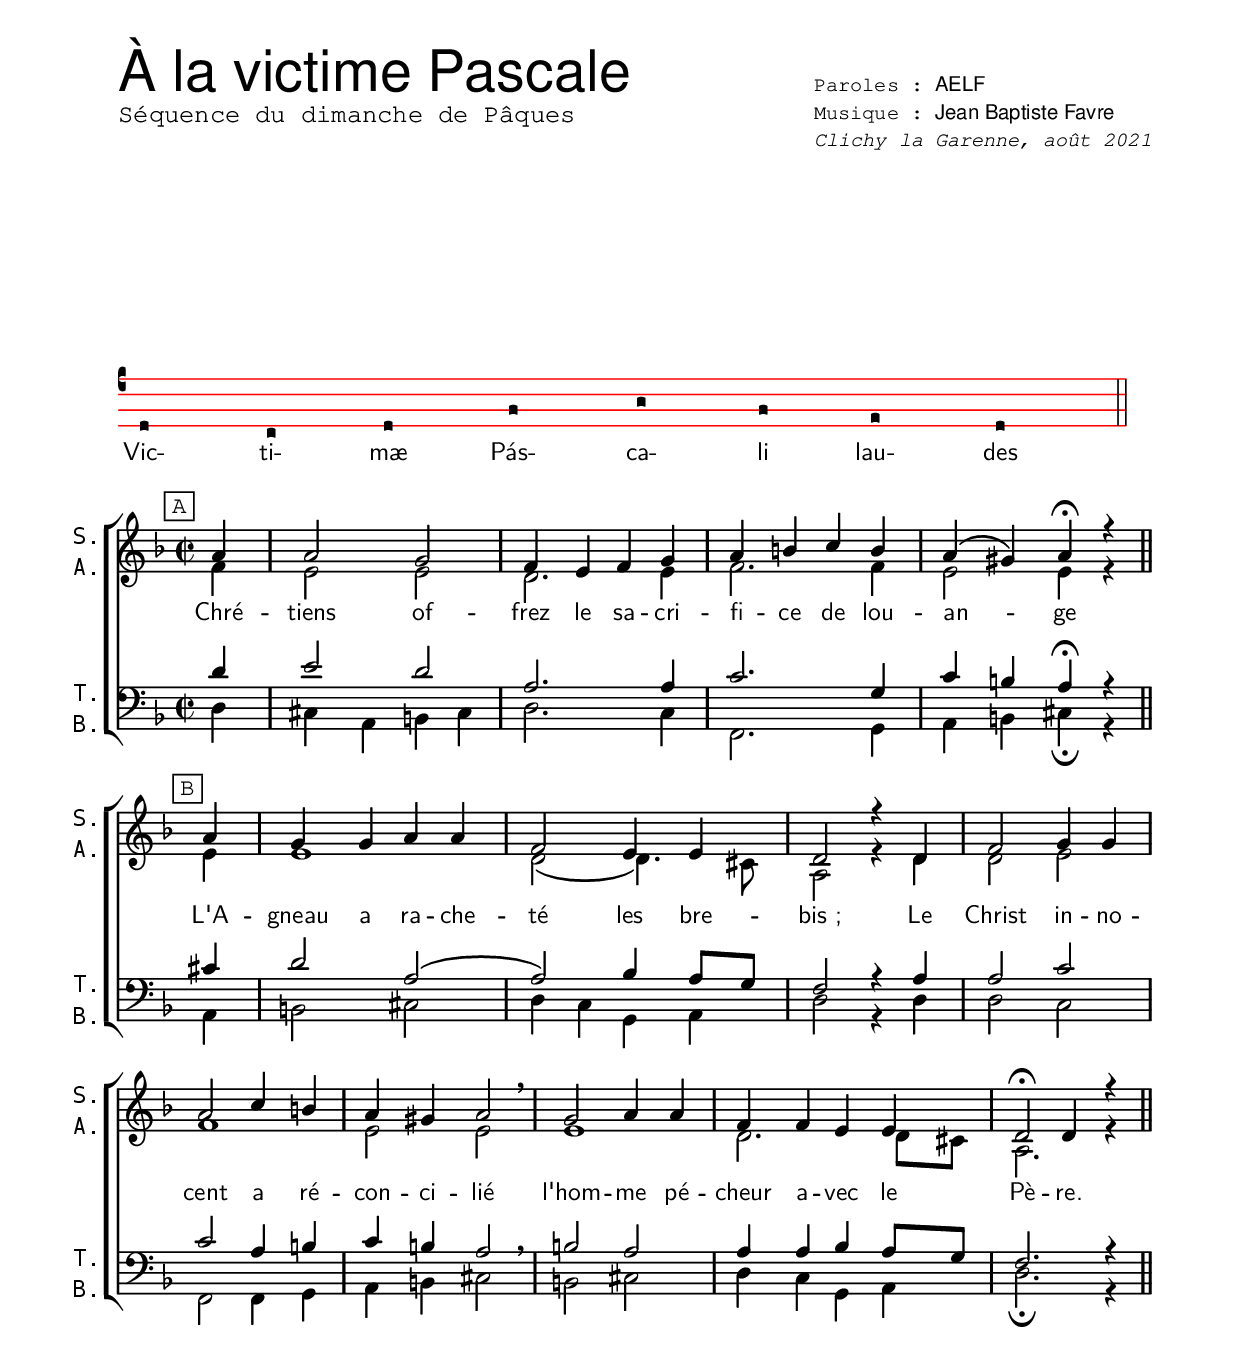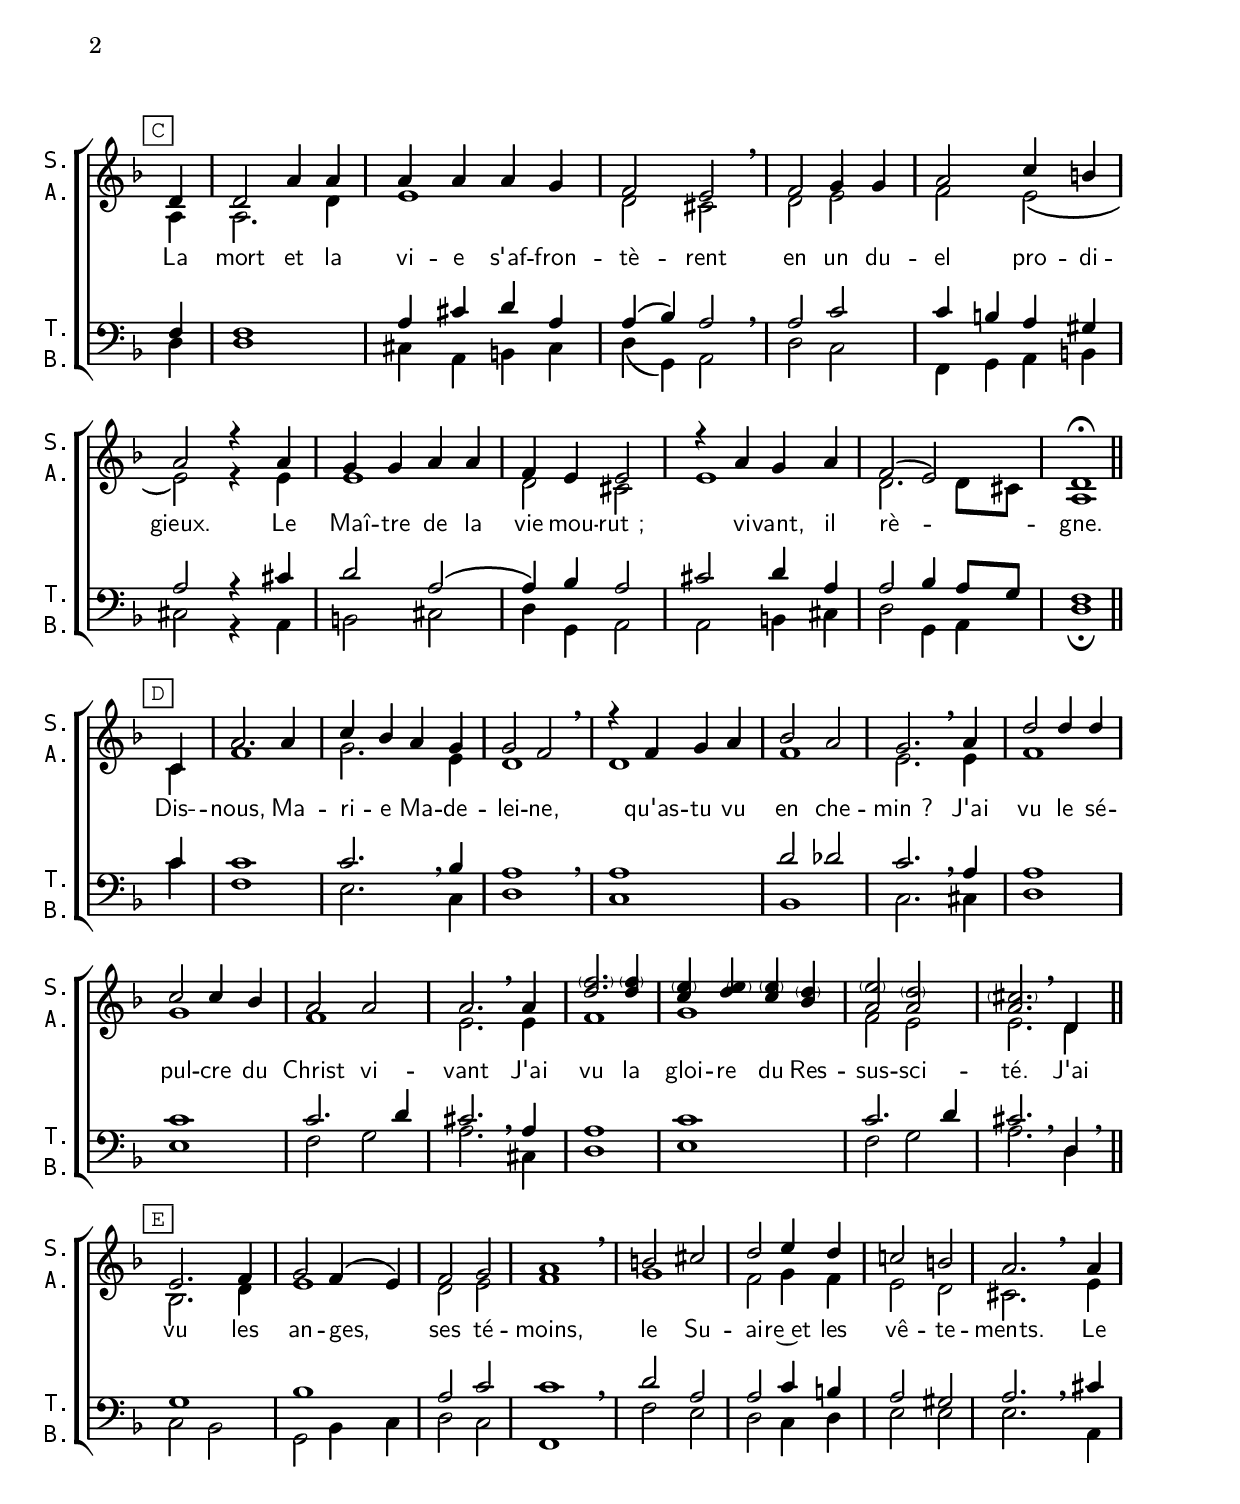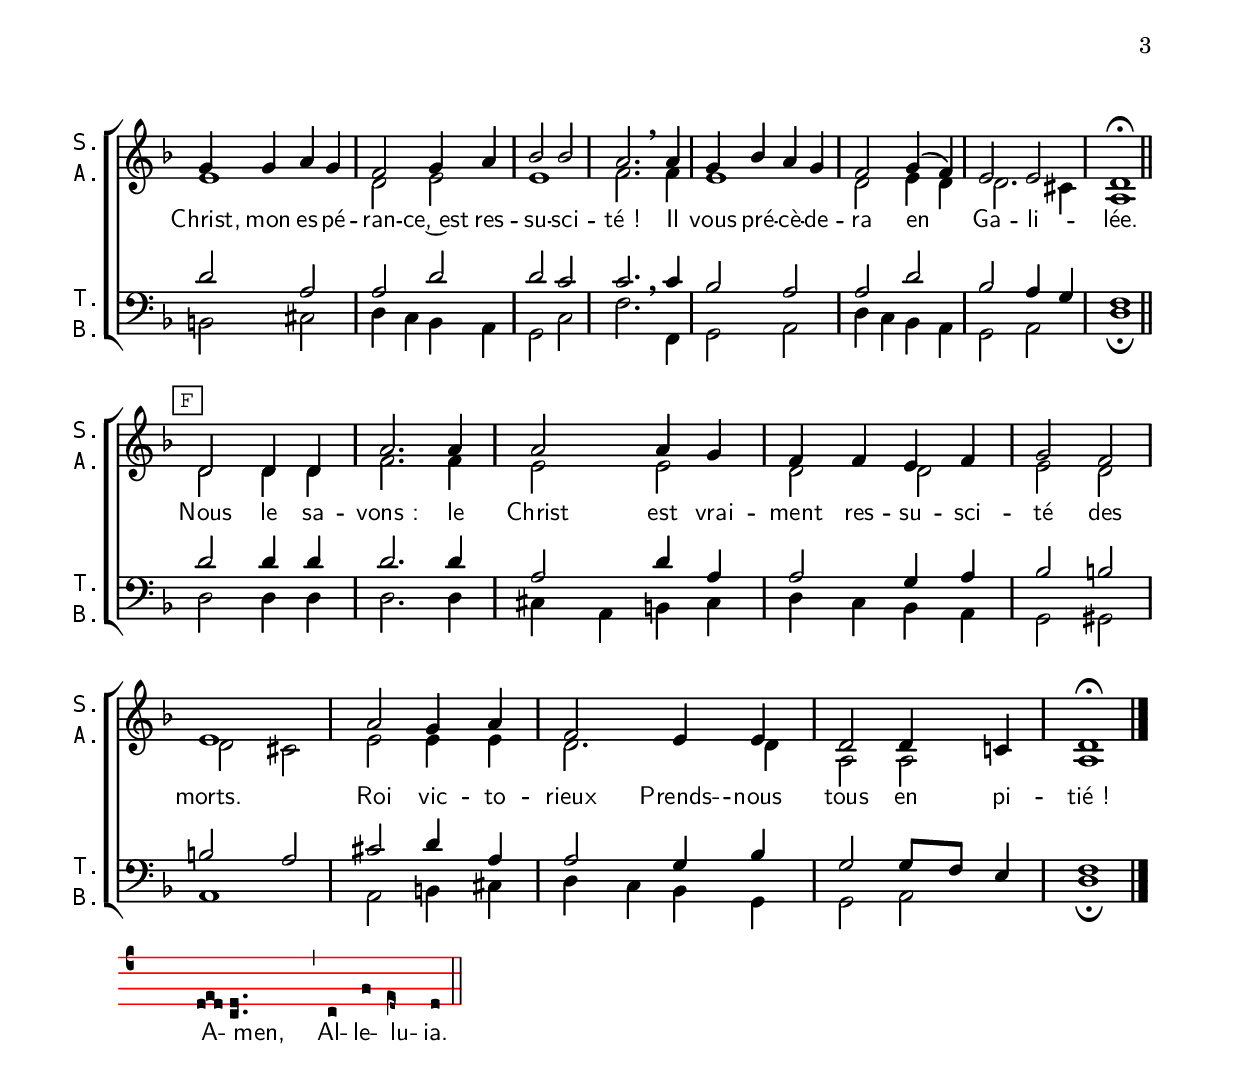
\version "2.22.0"
\language "english"
\include "gregorian.ly"
\include "../libs/commonFunctions.ily"

headers = \header {
  title = "À la victime Pascale"
  subtitle = "Séquence du dimanche de Pâques"
  composer = "Jean Baptiste Favre"
  poet = "AELF"
  subsubtitle = "Clichy la Garenne, août 2021"
  dedication = "Au père Thomas B."
  }

cantusSolistMusic = {
  \clef "vaticana-do3"
  %\noBreak
  d c d f g f e d \finalis
}
amenSolistMusic = {
  \clef "vaticana-do3"
  \[ d\melisma e d\melismaEnd \] \[ \augmentum c\melisma \pes \augmentum d\melismaEnd \] \divisioMinima c f \[ e\melisma \flexa \deminutum d\melismaEnd \] d \finalis
}
%%%%%%%%%%%%%%%%%%%%%%%%%%
%%%%%     Répons     %%%%%
%%%%%%%%%%%%%%%%%%%%%%%%%%
reponsRhythms = {
  \key f \major \time 2/2
  \markCustom "A"
  \partial 4 s4 s1*4  \bar "||" \break % Chrétiens offrez…
  \markCustom "B"
  \partial 4 s4 s1*9  \bar "||" \break % L'Agneau…
  \markCustom "C"
  \partial 4 s4 s1*11 \bar "||" \break % La mort et la vie…
%  \markCustom "D'"
%  \partial 4 s4 s1*14 \bar "||" \break % Dis-nous Marie Madeleine…
%  \markCustom "E'"
%                s1*16 \bar "||" \pageBreak % J'ai vu les anges
  \markCustom "D"
  \partial 4 s4 s1*14 \bar "||" \break % Dis-nous Marie Madeleine…
  \markCustom "E"
                s1*16 \bar "||" \break % J'ai vu les anges
  \markCustom "F"
                s1*10 \bar "|." \break % Nous le savons
  }
reponsSopranosMusic = \relative c'' {
  \partial 4 a4 a2 g f4 e f g a b c b a4 (gs) a4 \fermata r4 % Chrétiens offrez…

  \partial 4 a4 g g a a f2 e4 e d2 r4 % L'Agneau…
  d4 f2 g4 g a2 c4 b a4 gs a2 \breathe
  g2 a4 a f4 f e e d2 \fermata d4 r4

  \partial 4 d d2 a'4 a a4 a a4 g f2 e2 \breathe % La mort et la vie…
  f2 g4 g a2 c4 b a2 r4
  a4 g g a a f4 e e2 r4
  a4 g a f2 (e) d1 \fermata

  %{
  \partial 4 d4 d2. a'4 a2 a4 g f2 e \breathe % Dis-nous Marie Madeleine…
  f2 g a c4 b a2. \breathe
  a4 g2 a4 g f2 e4 f g2 f2 e1
  r4 a4 g a f2 f g4 f e e d1 \fermata

  d2 a'4 a a2. g4 f2 e2 d1 % J'ai vu les Anges
  f2 g2 a2 c4 b a2 gs a2. \breathe
  a4 g g a a f2 g4 a g2 f e2. \breathe
  a4 g g a a f2. f4 g (f) e2 d1
  %}
  \partial 4 c4 a'2. a4 c bf a g g2 f2 \breathe % Dis-nous Marie Madeleine…
  r4 f4 g a bf2 a g2. \breathe
  a4 d2 d4 d c2 c4 bf a2 a a2. \breathe
  a4 <d \parenthesize f>2. <d \parenthesize f>4 <c \parenthesize e> <d \parenthesize e> <c \parenthesize e> <bf \parenthesize d> <a \parenthesize e'>2 <a \parenthesize d> <a \parenthesize cs>2. \breathe

  d,4 e2. f4 g2 f4 (e) f2 g a1 \breathe % J'ai vu les Anges
  b2 cs d e4 d c!2 b a2. \breathe
  a4 g g a4 g f2 g4 a bf2 bf a2. \breathe
  a4 g bf a g f2 g4 (f) e2 e d1 \fermata

  d2 d4 d a'2. a4 a2 a4 g4 f f e f g2 f e1 % Nous le savons
  a2 g4 a f2 e4 e d2 d4 c! d1 \fermata
  }
reponsAltosMusic = \relative c' {
  \partial 4 f4 e2 e d2. e4 f2. f4 e2 e4 r4 % Chrétiens offrez…

  \partial 4 e4 e1 d2 (d4.) cs8 a2 r4 % L'Agneau…
  d4 d2 e2 f1 e2 e2 \breathe
  e1 d2.  d8 cs a2. r4

  \partial 4 a4 a2. d4 e1 d2 cs2 \breathe % La mort et la vie…
  d2 e f e2 (e) r4
  e4 e1 d2 cs2
  e1 d2. d8 cs a1

%{
  \partial 4 a4 a2. d4 e2 e2 d2 cs \breathe
  d2 e f e2 e2. \breathe
  e4 e2 e d d d d cs1
  e2 e2 d1 d2 d4. cs8 a1

  d2 f4 f e2. e4 d2 cs d1
  d2 e f f e e e2.
  e4 e2 e d d d d cs2.
  e4 e2 e2 d1 d2 d4 cs a1
%}
  \partial 4 c4 f1 g2. e4 d1 \breathe % Dis-nous Marie Madeleine…
  d1 f1 e2. \breathe
  e4 f1 g1 f1 e2. \breathe
  e4 f1 g1 f2 e e2. \breathe

  d4 bf2. d4 e1 d2 e f1 \breathe % J'ai vu les anges
  g1 f2 g4 f e2 d cs2. \breathe
  e4 e1 d2 e2 e1 f2. \breathe
  f4 e1 d2 e4 d d2. cs4 a1

  d2 d4 d f2. f4 e2 e d d e d d cs2 % Nous le savons
  e2 e4 e d2. d4 a2 a a1
  }
reponsTenorsMusic =  \relative c' {
  \partial 4 d4 e2 d2 a2. a4 c2. g4 c4 b a4 \fermata r4 % Chrétiens offrez…

  \partial 4 cs4 d2 a2 (a2) bf4 a8 g f2 r4 % L'Agneau…
  a4 a2 c2 c2 a4 b c4 b a2 \breathe
  b2 a2 a4 a bf a8 g f2. r4

  \partial 4 f4 f1 a4 cs d a a4 (bf) a2 \breathe % La mort et la vie…
  a2 c c4 b a gs a2 r4 cs d2 a (a4) bf a2
  cs2 d4 a a2 bf4 a8 g f1

%{
  \partial 4 f4 f2. f4  a4 cs d a a4 (bf8 b) a2 \breathe
  a2 c c4 b a gs a2. \breathe
  cs4 d2 a a a bf b a1
  cs2 d4 a a2 bf4 b a2. g4 f1

  d'2 a4 a a2. a4 a2 a4 g f1
  a2 c c2 a4 g c2 b a2.
  cs4 d2 a2 a a bf b a1
  cs2 d4 a a1 bf4 b a g f1
%}
  \partial 4 c'4 c1 c2. \breathe  % Dis-nous Marie Madeleine…
  bf4 a1 a d2 df c2. \breathe
  a4 a1 c c2. d4 cs2. \breathe
  a4 a1 c c2. d4 cs2. d,4 \breathe

  g1 bf a2 c c1 \breathe % J'ai vu les anges
  d2 a a c4 b a2 gs a2. \breathe
  cs4 d2 a2 a2 d2 d2 c2 c2. \breathe
  c4  bf2 a a d bf2 a4 g f1

  d'2 d4 d d2. d4 a2 d4 a a2 g4 a bf2 b b a2 % Nous le savons
  cs2 d4 a a2 g4 bf g2 g8 f e4 f1
  }
reponsBassesMusic =  \relative c {
  \partial 4 d4 cs a b cs d2. c4 f,2. g4 a4 b cs4 \fermata r4 % Chrétiens offrez…

  \partial 4 a4 b2 cs2 d4 c g a d2 r4 % L'Agneau…
  d4 d2 c f, f4 g a4 b cs2 \breathe
  b2 cs d4 c g a d2. \fermata r4

  \partial 4 d4 d1 cs4 a b cs d4 (g,) a2 \breathe % La mort et la vie…
  d2 c f,4 g a b cs2 r4
  a4 b2 cs d4 g, a2
  a2 b4 cs d2 g,4 a d1 \fermata

%{
  \partial 4 d4 d2. d4 cs a b cs d8 c g gs a2 \breathe
  d2 c f,4 g a b cs2. \breathe
  a4 b2 cs4 cs d2 d4 c g2 gs a1
  a2 b4 cs d c g gs a2 a2 d1 \fermata

  d2 d4 d cs a b cs d g, a2 d1
  d2 c f, f4 g a2 b cs2.
  a4 b2 cs d4 c bf2 g2 gs a2.
  a4 b2 cs d4 c bf a g gs a2 a1
%}
  \partial 4 c'4 f,1 e2. c4 d1 \breathe % Dis-nous Marie Madeleine…
  c bf1 c2. \breathe
  cs4 d1 e f2 g a2. \breathe
  cs,4 d1 e f2 g a2. \breathe

  d,4 c2 bf g bf4 c d2 c f,1 \breathe % J'ai vu les anges
  f'2 e d c4 d e2 e e2. \breathe
  a,4 b2 cs d4 c bf a g2 c f2. \breathe
  f,4 g2 a d4 c bf a g2 a d1 \fermata

  d2 d4 d d2. d4 cs a b cs d c bf a g2 gs a1 % Nous le savons
  a2 b4 cs d4 c bf g g2 a d1 \fermata
  }
reponsLyrics = \lyricmode {
  Chré -- tiens of -- frez le sa -- cri -- fi -- ce de lou -- an -- ge

  L'A -- gneau a ra -- che -- té les bre -- bis&nbsp;;
  Le Christ in -- no -- cent a ré -- con -- ci -- lié
  l'hom -- me pé -- cheur a -- vec le Pè -- re.

  La mort et la vi -- e s'af -- fron -- tè -- rent
  en un du -- el pro -- di -- gieux.
  Le Maî -- tre de la vie mou -- rut&nbsp;; vi -- vant, il rè -- gne.

  Dis- -- nous, Ma -- ri -- e Ma -- de -- lei -- ne,
  qu'as -- tu vu en che -- min&nbsp;?
  J'ai vu le sé -- pul -- cre du Christ vi -- vant
  J'ai vu la gloi -- re du Res -- sus -- sci -- té.

  J'ai vu les an -- ges, ses té -- moins,
  le Su -- ai -- re~et les vê -- te -- ments.
  Le Christ, mon es -- pé -- ran -- ce,~est res -- su -- sci -- té&nbsp;!
  Il vous pré -- cè -- de -- ra en Ga -- li -- lée.

  Nous le sa -- vons&nbsp;: le Christ
  est vrai -- ment res -- su -- sci -- té des morts.

  Roi vic -- to -- rieux
  Prends- -- nous tous en pi -- tié&nbsp;!

  }
%%%%%%%%%%%%%%%%%%%%%%%%%%%%%%%%%%%%%%%%%%%%
%%%%%          DRAW PARTITION          %%%%%
%%%%%%%%%%%%%%%%%%%%%%%%%%%%%%%%%%%%%%%%%%%%
FirstPageHeaders = \headers
OtherPageHeaders = \header {
  composer = ##f
  dedication = ##f
  poet = ##f
  subsubtitle = ##f
  subtitle = ##f
  title = ##f
  }

\paper {
  top-margin = 1\cm
  bottom-margin = 1\cm
  left-margin = 1\cm
  right-margin = 1\cm
  indent = 1\cm
  % Plan for recto-verso printing with inner margin
  two-sided = ##t
  inner-margin =  2\cm
  outer-margin = 1.5\cm

  oddFooterMarkup = {}
  #(include-special-characters)

  %systems-per-page = 6
  %#(define fonts
  %  (set-global-fonts
  %   #:music "emmentaler"
  %   #:brace "emmentaler"
  %   #:roman "Latin Modern Roman"
  %   #:sans "Latin Modern Sans"
  %   #:typewriter "Monospace Regular"
  %  ))
  }
FirstScorePaper = \paper {
    markup-system-spacing = #'((basic-distance . 30)
       (minimum-distance . 30)
       (padding . 5)
       (stretchability . 5))
    top-markup-spacing = #'((basic-distance . 3)
       (minimum-distance . 3)
       (padding . 3)
       (stretchability . 3))
    top-system-spacing = #'((basic-distance . 6)
       (minimum-distance . 6)
       (padding . 6)
       (stretchability . 5))
    system-system-spacing = #'((basic-distance . 3)
       (minimum-distance . 3)
       (padding . 3)
       (stretchability . 3))
    scoreTitleMarkup = \markup { \columns {
        \fill-line {
          \column {
            \line {
              \left-column {
                \fontsize #8 \sans \fromproperty #'header:title
                \fontsize #1 \typewriter \fromproperty #'header:subtitle
              }
            }
          }
          \column {
            \line {
              \fontsize #-1
              \left-column {
                \line { \concat { \typewriter "Paroles&nbsp;:&nbsp;" \sans \fromproperty #'header:poet \bold " " } }
                \line { \concat { \typewriter "Musique&nbsp;:&nbsp;" \sans \fromproperty #'header:composer \bold " " } }
                \typewriter \italic \fromproperty #'header:subsubtitle
              }
            }
          }
        }
      }
    }
    oddFooterMarkup = {}
  }
OtherScoresPaper = \paper {
    markup-system-spacing = #'((basic-distance . 3)
       (minimum-distance . 3)
       (padding . 3)
       (stretchability . 5))
    top-markup-spacing = #'((basic-distance . 3)
       (minimum-distance . 3)
       (padding . 3)
     4 (stretchability . 5))
    top-system-spacing = #'((basic-distance . 9)
       (minimum-distance . 9)
       (padding . 7)
       (stretchability . 5))
    system-system-spacing = #'((basic-distance . 3)
       (minimum-distance . 3)
       (padding . 3)
      (stretchability . 5))
  }
LastScorePaper = \paper {
    top-system-spacing = #'((basic-distance . 5)
       (minimum-distance . 3)
       (padding . 1)
       (stretchability . 10))
    system-system-spacing = #'((basic-distance . 0)
       (minimum-distance . 0)
       (padding . 1)
       (stretchability . 10))
   score-markup-spacing = #'((basic-distance . 0)
       (minimum-distance . 0)
       (padding . 1)
       (stretchability . 10))
    markup-system-spacing = #'((basic-distance . 5)
       (minimum-distance . 3)
       (padding . 1)
       (stretchability . 10))
}
AllScoreLayout = \layout {
      ragged-last = ##t
      \context {
          \Staff
          \RemoveEmptyStaves
          \override NoteHead #'style = #'altdefault
          \override InstrumentName #'font-name = #"Monospace Regular"
      }
      \context {
          \PianoStaff
          \RemoveEmptyStaves
          \override NoteHead #'style = #'altdefault
          \override InstrumentName #'font-name = #"Monospace Regular"
      }
      \context {
          \ChoirStaff
          \RemoveEmptyStaves
          \override NoteHead #'style = #'altdefault
          \override InstrumentName #'font-name = #"Monospace Regular"
      }
      \override LyricText #'font-name = #"Latin Modern Sans"
      \override Score.RehearsalMark.font-family = #'typewriter
  }
%%%%%%%%%%%%%%%%%%%%%%%%%%%%%%%%%%%%%%%%%%%%%%%%%%%%%%%%%%%%%%%%%%%
%%%%%%%%%%%%%%%%%%%          Antienne          %%%%%%%%%%%%%%%%%%%%
%%%%%%%%%%%%%%%%%%%%%%%%%%%%%%%%%%%%%%%%%%%%%%%%%%%%%%%%%%%%%%%%%%%

\bookpart { % Stance
  \FirstScorePaper
  \score {
    { % Partition Stance
      \new ChoirStaff = "ChoirStaff"
      {
        <<
        \new VaticanaVoice = "cantus" {
          \magnifyStaff #(magstep 3.5)
          \cantusSolistMusic
          \break
        }
        \new Lyrics \lyricsto "cantus" {
          Vic- ti- mæ Pás- ca- li lau- des
        }
        >>
        <<
          \new Staff = "reponsHighStaff" \with { shortInstrumentName = \markup { \column { "S." "A." } } }
          <<
            \clef "treble"
            \new Voice = "reponsRhythms" { \reponsRhythms \bar "||" }
            \new Voice = "reponsSoprano" { \voiceOne \reponsSopranosMusic }
            \new Voice = "reponsAlto" { \voiceTwo \reponsAltosMusic }
          >>
          \new Lyrics \lyricsto "reponsSoprano" { \reponsLyrics }
          \new Staff  = "reponsLowStaff" \with { shortInstrumentName = \markup { \column { "T." "B." } } }
          <<
            \clef "bass"
            \new Voice = "reponsRhythms" { \reponsRhythms }
            \new Voice = "reponsTenor" { \voiceOne \reponsTenorsMusic }
            \new Voice = "reponsBass" { \voiceTwo \reponsBassesMusic }
          >>
        >>
        <<
        \new VaticanaVoice = "cantus" {
          \magnifyStaff #(magstep 3.5)
          \amenSolistMusic
          \break
        }
        \new Lyrics \lyricsto "cantus" {
          A- men, Al- le- lu- ia.
        }
        >>
      }
    }
    \AllScoreLayout
    \FirstPageHeaders
  }
}